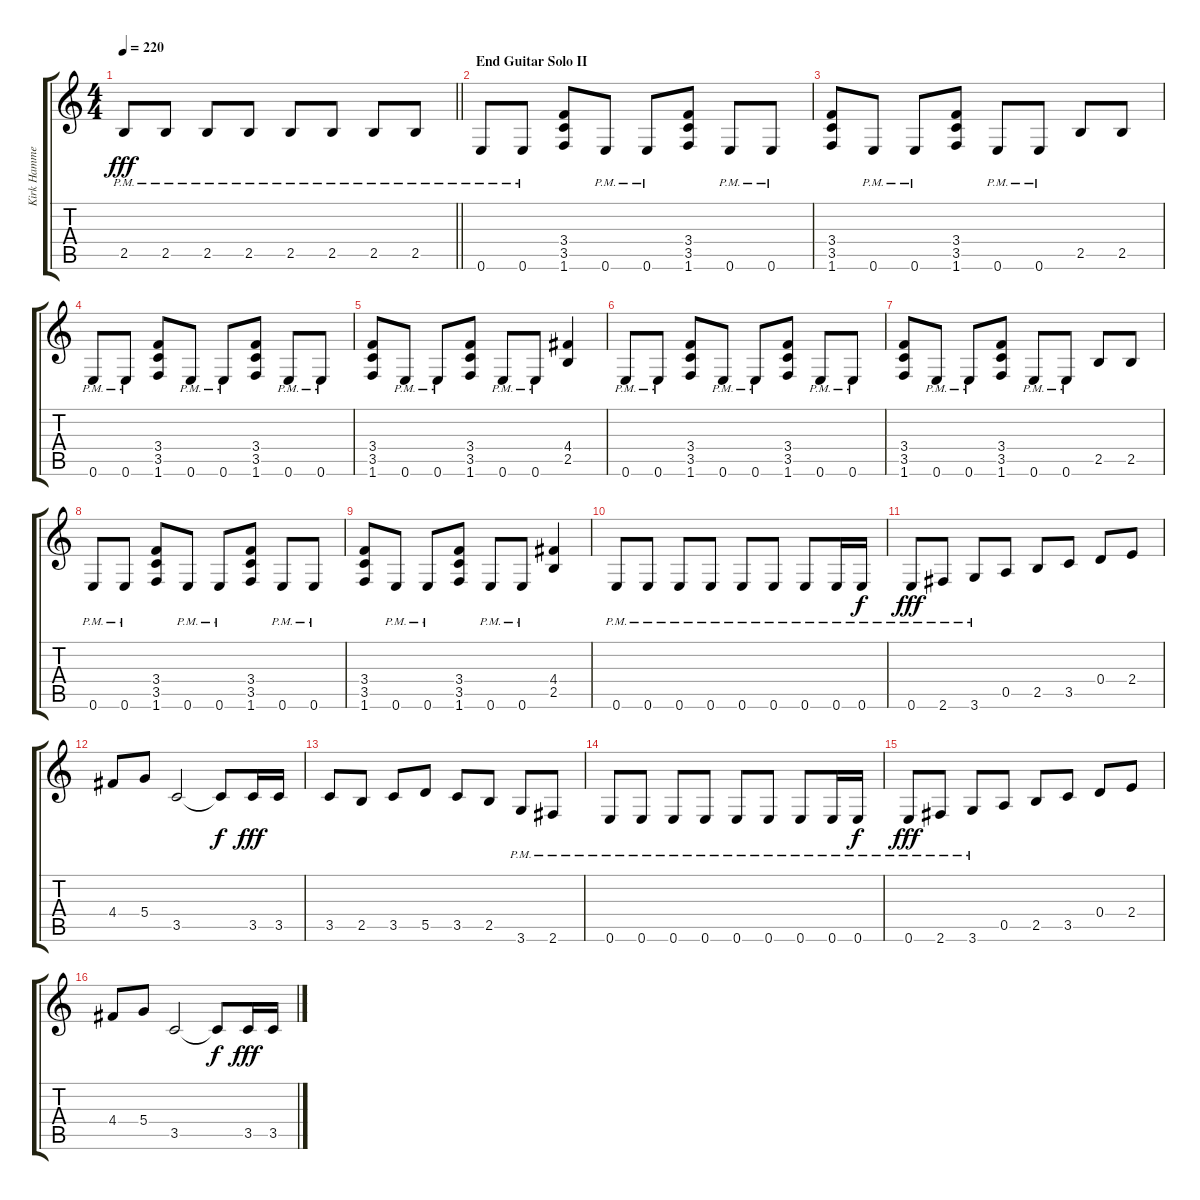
\track ("Kirk Hammet" "Kirk Hamme") {instrument distortionguitar}
\staff {score tabs}
\tuning (E4 B3 G3 D3 A2 E2) {hide}
\ts (4 4)
\tempo 220
\clef g2
\barLineRight lightlight
\ks c
2.5{pm}.8{dy fff} 2.5{pm}.8 2.5{pm}.8 2.5{pm}.8 2.5{pm}.8 2.5{pm}.8 2.5{pm}.8 2.5{pm}.8 |
\section ("" "End Guitar Solo II")
0.6{pm}.8 0.6{pm}.8 (3.4 3.5 1.6).8 0.6{pm}.8 0.6{pm}.8 (3.4 3.5 1.6).8 0.6{pm}.8 0.6{pm}.8 |
(3.4 3.5 1.6).8 0.6{pm}.8 0.6{pm}.8 (3.4 3.5 1.6).8 0.6{pm}.8 0.6{pm}.8 2.5.8 2.5.8 |
0.6{pm}.8 0.6{pm}.8 (3.4 3.5 1.6).8 0.6{pm}.8 0.6{pm}.8 (3.4 3.5 1.6).8 0.6{pm}.8 0.6{pm}.8 |
(3.4 3.5 1.6).8 0.6{pm}.8 0.6{pm}.8 (3.4 3.5 1.6).8 0.6{pm}.8 0.6{pm}.8 (4.4 2.5).4 |
0.6{pm}.8 0.6{pm}.8 (3.4 3.5 1.6).8 0.6{pm}.8 0.6{pm}.8 (3.4 3.5 1.6).8 0.6{pm}.8 0.6{pm}.8 |
(3.4 3.5 1.6).8 0.6{pm}.8 0.6{pm}.8 (3.4 3.5 1.6).8 0.6{pm}.8 0.6{pm}.8 2.5.8 2.5.8 |
0.6{pm}.8 0.6{pm}.8 (3.4 3.5 1.6).8 0.6{pm}.8 0.6{pm}.8 (3.4 3.5 1.6).8 0.6{pm}.8 0.6{pm}.8 |
(3.4 3.5 1.6).8 0.6{pm}.8 0.6{pm}.8 (3.4 3.5 1.6).8 0.6{pm}.8 0.6{pm}.8 (4.4 2.5).4 |
0.6{pm}.8 0.6{pm}.8 0.6{pm}.8 0.6{pm}.8 0.6{pm}.8 0.6{pm}.8 0.6{pm}.8 0.6{pm}.16 0.6{pm}.16{dy f} |
0.6{pm}.8{dy fff} 2.6{pm}.8 3.6{pm}.8 0.5.8 2.5.8 3.5.8 0.4.8 2.4.8 |
4.4.8 5.4.8 3.5.2 3.5{t}.8{dy f} 3.5.16{dy fff} 3.5.16 |
3.5.8 2.5.8 3.5.8 5.5.8 3.5.8 2.5.8 3.6{pm}.8 2.6{pm}.8 |
0.6{pm}.8 0.6{pm}.8 0.6{pm}.8 0.6{pm}.8 0.6{pm}.8 0.6{pm}.8 0.6{pm}.8 0.6{pm}.16 0.6{pm}.16{dy f} |
0.6{pm}.8{dy fff} 2.6{pm}.8 3.6{pm}.8 0.5.8 2.5.8 3.5.8 0.4.8 2.4.8 |
4.4.8 5.4.8 3.5.2 3.5{t}.8{dy f} 3.5.16{dy fff} 3.5.16
